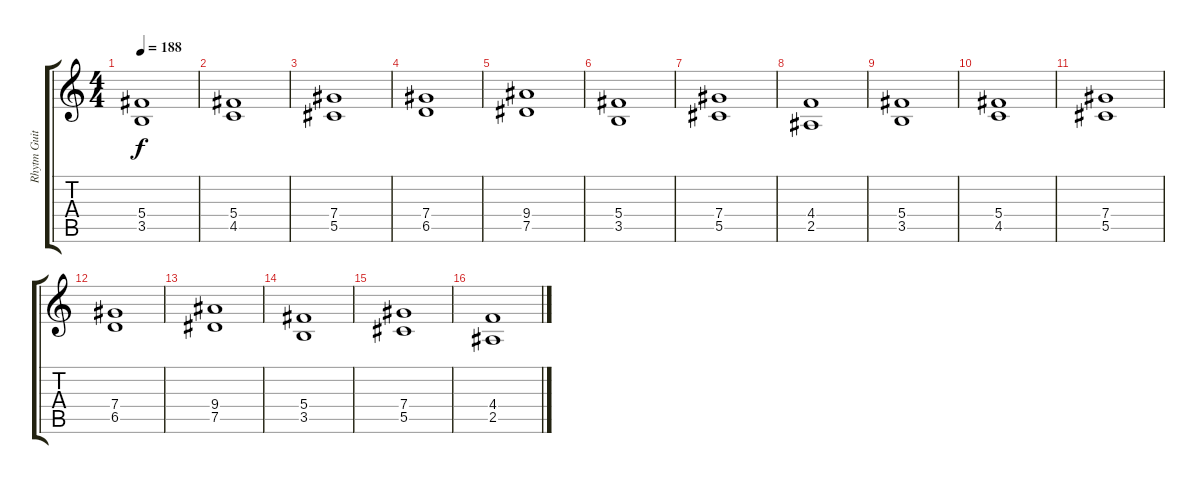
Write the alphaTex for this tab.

\track ("Rhytm Guitar" "Rhytm Guit") {instrument distortionguitar}
\staff {score tabs}
\tuning (Eb4 Bb3 Gb3 Db3 Ab2 Eb2) {hide}
\ts (4 4)
\tempo 188
\clef g2
\ks c
(5.4 3.5).1{dy f} |
(5.4 4.5).1 |
(7.4 5.5).1 |
(7.4 6.5).1 |
(9.4 7.5).1 |
(5.4 3.5).1 |
(7.4 5.5).1 |
(4.4 2.5).1 |
(5.4 3.5).1 |
(5.4 4.5).1 |
(7.4 5.5).1 |
(7.4 6.5).1 |
(9.4 7.5).1 |
(5.4 3.5).1 |
(7.4 5.5).1 |
(4.4 2.5).1
